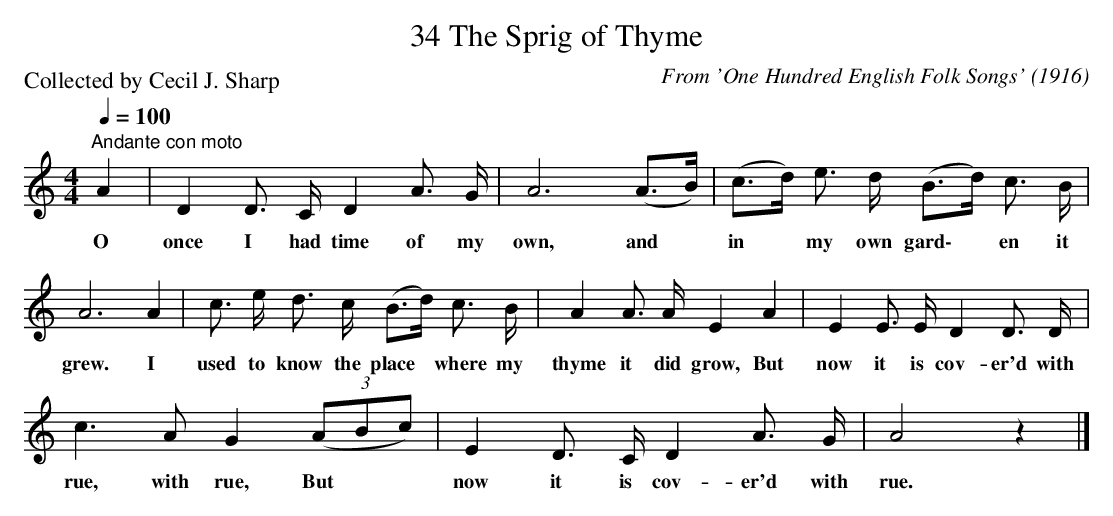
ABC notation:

X:1
T:34 The Sprig of Thyme
P:Collected by Cecil J. Sharp
C:From 'One Hundred English Folk Songs' (1916)
Q:1/4=100
L:1/16
M:4/4
K:Am
"Andante con moto"A4 | D4 D3 C D4 A3 G | A12 (A2>B2) | (c2>d2) e3 d (B2>d2) c3 B |$ A12 A4 |
w: O|once I had time of my|own, and *|in * my own gard\- * en it|grew. I|
c3 e d3 c (B2>d2) c3 B | A4 A3 A E4 A4 | E4 E3 E D4 D3 D |$ c6 A2 G4 (3(A2B2c2) |
w: used to know the place * where my|thyme it did grow, But|now it is cov- er'd with|rue, with rue, But * *|
E4 D3 C D4 A3 G | A8 z4 |]
w: now it is cov- er'd with|rue.|
